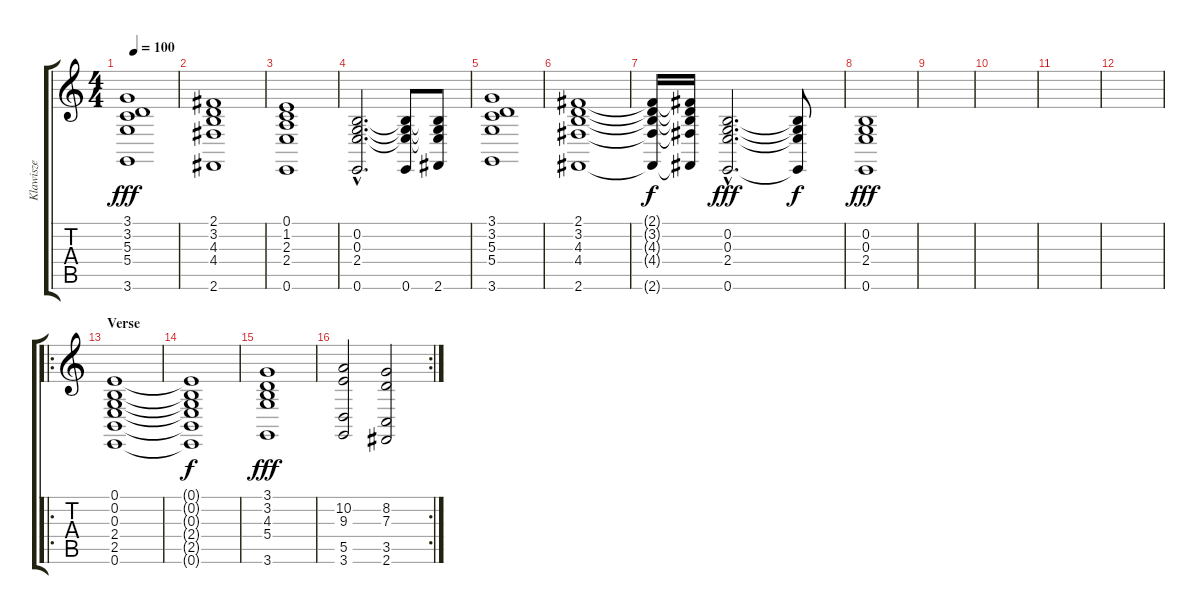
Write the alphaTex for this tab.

\track ("Klawisze" "Klawisze") {instrument acousticgrandpiano}
\staff {score tabs}
\tuning (E4 B3 G3 D3 A2 E2) {hide}
\ts (4 4)
\tempo 100
\clef g2
\ks c
(3.1 3.2 5.3 5.4 3.6).1{dy fff instrument stringensemble1} |
(2.1 3.2 4.3 4.4 2.6).1 |
(0.1 1.2 2.3 2.4 0.6).1 |
(0.2{hac} 0.3{hac} 2.4{hac} 0.6{hac}).2{d} (0.2{t} 0.3{t} 2.4{t} 0.6).8 (0.2{t} 0.3{t} 2.4{t} 2.6).8 |
(3.1 3.2 5.3 5.4 3.6).1{instrument stringensemble1} |
(2.1 3.2 4.3 4.4 2.6).1 |
(2.1{t} 3.2{t} 4.3{t} 4.4{t} 2.6{t}).16{dy f} (2.1{t} 3.2{t} 4.3{t} 4.4{t} 2.6{t}).16 (0.2{hac} 0.3{hac} 2.4{hac} 0.6{hac}).2{d dy fff} (0.2{t} 0.3{t} 2.4{t} 0.6{t}).8{dy f} |
(0.2 0.3 2.4 0.6).1{dy fff} |
|
|
|
|
\ro
\section ("" "Verse")
(0.1 0.2 0.3 2.4 2.5 0.6).1{volume 12 instrument stringensemble1} |
(0.1{t} 0.2{t} 0.3{t} 2.4{t} 2.5{t} 0.6{t}).1{dy f} |
(3.1 3.2 4.3 5.4 3.6).1{dy fff} |
\rc 2
(10.2 9.3 5.5 3.6).2 (8.2 7.3 3.5 2.6).2
